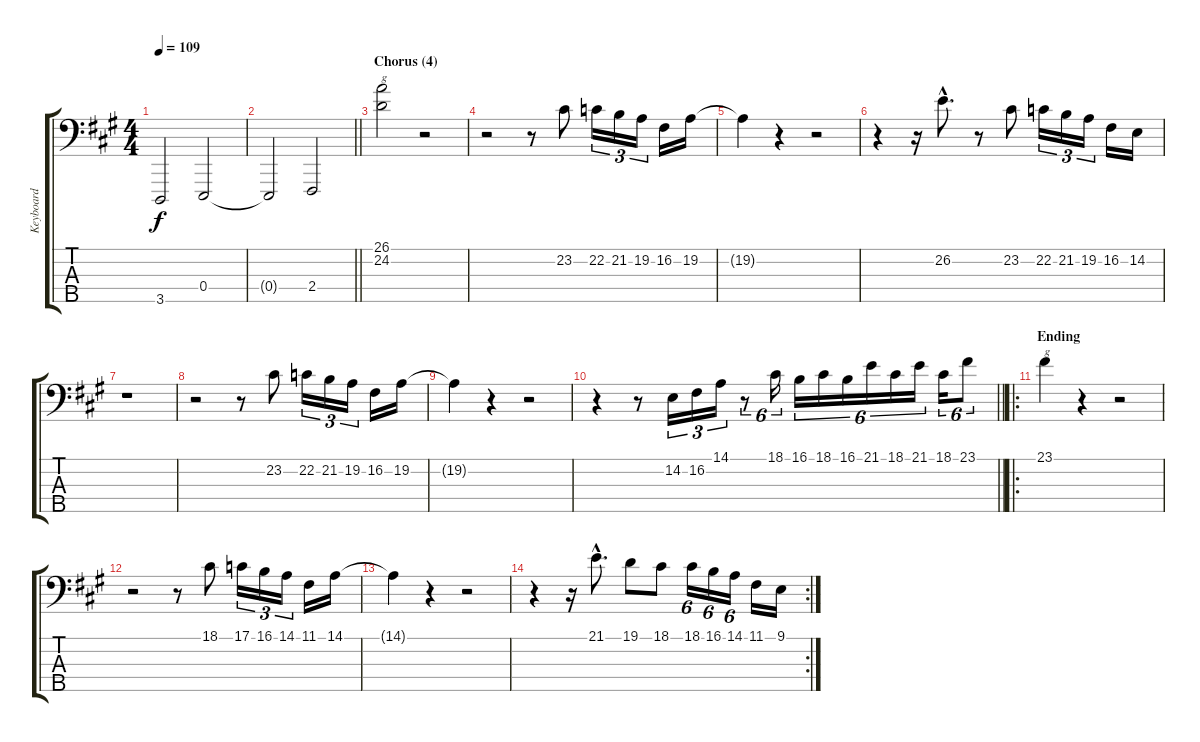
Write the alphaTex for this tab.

\track ("Keyboard" "Keyboard") {instrument brightacousticpiano}
\staff {score tabs}
\tuning (G2 D2 A1 E1 B0) {hide}
\ts (4 4)
\tempo 109
\clef f4
\ks f#minor
3.5.2{dy f} 0.4.2 |
\barLineRight lightlight
0.4{t}.2 2.4.2 |
\section ("" "Chorus (4)")
(26.1 24.2).2{txt "g"} r.2 |
r.2 r.8 23.2.8 22.2.16{tu (3 2)} 21.2.16{tu (3 2)} 19.2.16{tu (3 2)} 16.2.16 19.2.16 |
19.2{t}.4 r.4 r.2 |
r.4 r.16 26.2{hac}.8{d} r.8 23.2.8 22.2.16{tu (3 2)} 21.2.16{tu (3 2)} 19.2.16{tu (3 2)} 16.2.16 14.2.16 |
r.1 |
r.2 r.8 23.2.8 22.2.16{tu (3 2)} 21.2.16{tu (3 2)} 19.2.16{tu (3 2)} 16.2.16 19.2.16 |
19.2{t}.4 r.4 r.2 |
\barLineRight lightlight
r.4 r.8 14.2.16{tu (3 2)} 16.2.16{tu (3 2)} 14.1.16{tu (3 2)} r.8{tu (6 4)} 18.1.16{tu (6 4)} 16.1.16{tu (6 4)} 18.1.16{tu (6 4)} 16.1.16{tu (6 4)} 21.1.16{tu (6 4)} 18.1.16{tu (6 4)} 21.1.16{tu (6 4)} 18.1.16{tu (6 4)} 23.1.8{tu (6 4)} |
\ro
\section ("" "Ending")
23.1.4{txt "g"} r.4 r.2 |
r.2 r.8 18.1.8 17.1.16{tu (3 2)} 16.1.16{tu (3 2)} 14.1.16{tu (3 2)} 11.1.16 14.1.16 |
14.1{t}.4 r.4 r.2 |
\rc 2
r.4 r.16 21.1{hac}.8{d} 19.1.8 18.1.8 18.1.16{tu (6 4)} 16.1.16{tu (6 4)} 14.1.16{tu (6 4)} 11.1.16 9.1.16
